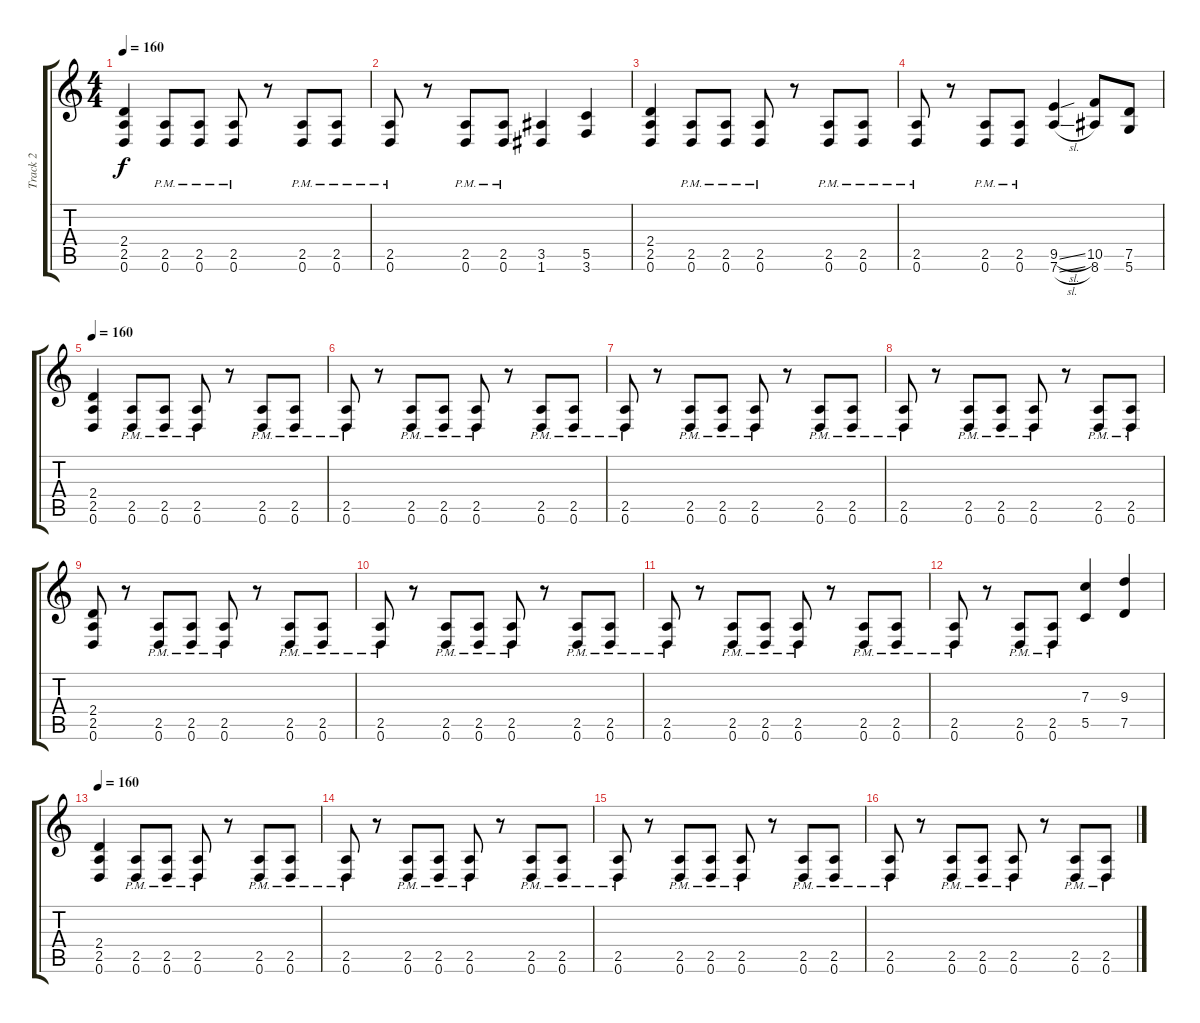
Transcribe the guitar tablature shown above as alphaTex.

\track ("Track 2" "Track 2") {instrument distortionguitar}
\staff {score tabs}
\tuning (D4 A3 F3 C3 G2 D2) {hide}
\ts (4 4)
\tempo 160
\clef g2
\ks c
(2.4 2.5 0.6).4{dy f} (2.5{pm} 0.6{pm}).8 (2.5{pm} 0.6{pm}).8 (2.5{pm} 0.6{pm}).8 r.8 (2.5{pm} 0.6{pm}).8 (2.5{pm} 0.6{pm}).8 |
(2.5{pm} 0.6{pm}).8 r.8 (2.5{pm} 0.6{pm}).8 (2.5{pm} 0.6{pm}).8 (3.5 1.6).4 (5.5 3.6).4 |
(2.4 2.5 0.6).4 (2.5{pm} 0.6{pm}).8 (2.5{pm} 0.6{pm}).8 (2.5{pm} 0.6{pm}).8 r.8 (2.5{pm} 0.6{pm}).8 (2.5{pm} 0.6{pm}).8 |
(2.5{pm} 0.6{pm}).8 r.8 (2.5{pm} 0.6{pm}).8 (2.5{pm} 0.6{pm}).8 (9.5{sl} 7.6{sl}).4 (10.5 8.6).8 (7.5 5.6).8 |
\tempo 160
(2.4 2.5 0.6).4 (2.5{pm} 0.6{pm}).8 (2.5{pm} 0.6{pm}).8 (2.5{pm} 0.6{pm}).8 r.8 (2.5{pm} 0.6{pm}).8 (2.5{pm} 0.6{pm}).8 |
(2.5{pm} 0.6{pm}).8 r.8 (2.5{pm} 0.6{pm}).8 (2.5{pm} 0.6{pm}).8 (2.5{pm} 0.6{pm}).8 r.8 (2.5{pm} 0.6{pm}).8 (2.5{pm} 0.6{pm}).8 |
(2.5{pm} 0.6{pm}).8 r.8 (2.5{pm} 0.6{pm}).8 (2.5{pm} 0.6{pm}).8 (2.5{pm} 0.6{pm}).8 r.8 (2.5{pm} 0.6{pm}).8 (2.5{pm} 0.6{pm}).8 |
(2.5{pm} 0.6{pm}).8 r.8 (2.5{pm} 0.6{pm}).8 (2.5{pm} 0.6{pm}).8 (2.5{pm} 0.6{pm}).8 r.8 (2.5{pm} 0.6{pm}).8 (2.5{pm} 0.6{pm}).8 |
(2.4 2.5 0.6).8 r.8 (2.5{pm} 0.6{pm}).8 (2.5{pm} 0.6{pm}).8 (2.5{pm} 0.6{pm}).8 r.8 (2.5{pm} 0.6{pm}).8 (2.5{pm} 0.6{pm}).8 |
(2.5{pm} 0.6{pm}).8 r.8 (2.5{pm} 0.6{pm}).8 (2.5{pm} 0.6{pm}).8 (2.5{pm} 0.6{pm}).8 r.8 (2.5{pm} 0.6{pm}).8 (2.5{pm} 0.6{pm}).8 |
(2.5{pm} 0.6{pm}).8 r.8 (2.5{pm} 0.6{pm}).8 (2.5{pm} 0.6{pm}).8 (2.5{pm} 0.6{pm}).8 r.8 (2.5{pm} 0.6{pm}).8 (2.5{pm} 0.6{pm}).8 |
(2.5{pm} 0.6{pm}).8 r.8 (2.5{pm} 0.6{pm}).8 (2.5{pm} 0.6{pm}).8 (7.3 5.5).4 (9.3 7.5).4 |
\tempo 160
(2.4 2.5 0.6).4 (2.5{pm} 0.6{pm}).8 (2.5{pm} 0.6{pm}).8 (2.5{pm} 0.6{pm}).8 r.8 (2.5{pm} 0.6{pm}).8 (2.5{pm} 0.6{pm}).8 |
(2.5{pm} 0.6{pm}).8 r.8 (2.5{pm} 0.6{pm}).8 (2.5{pm} 0.6{pm}).8 (2.5{pm} 0.6{pm}).8 r.8 (2.5{pm} 0.6{pm}).8 (2.5{pm} 0.6{pm}).8 |
(2.5{pm} 0.6{pm}).8 r.8 (2.5{pm} 0.6{pm}).8 (2.5{pm} 0.6{pm}).8 (2.5{pm} 0.6{pm}).8 r.8 (2.5{pm} 0.6{pm}).8 (2.5{pm} 0.6{pm}).8 |
(2.5{pm} 0.6{pm}).8 r.8 (2.5{pm} 0.6{pm}).8 (2.5{pm} 0.6{pm}).8 (2.5{pm} 0.6{pm}).8 r.8 (2.5{pm} 0.6{pm}).8 (2.5{pm} 0.6{pm}).8
